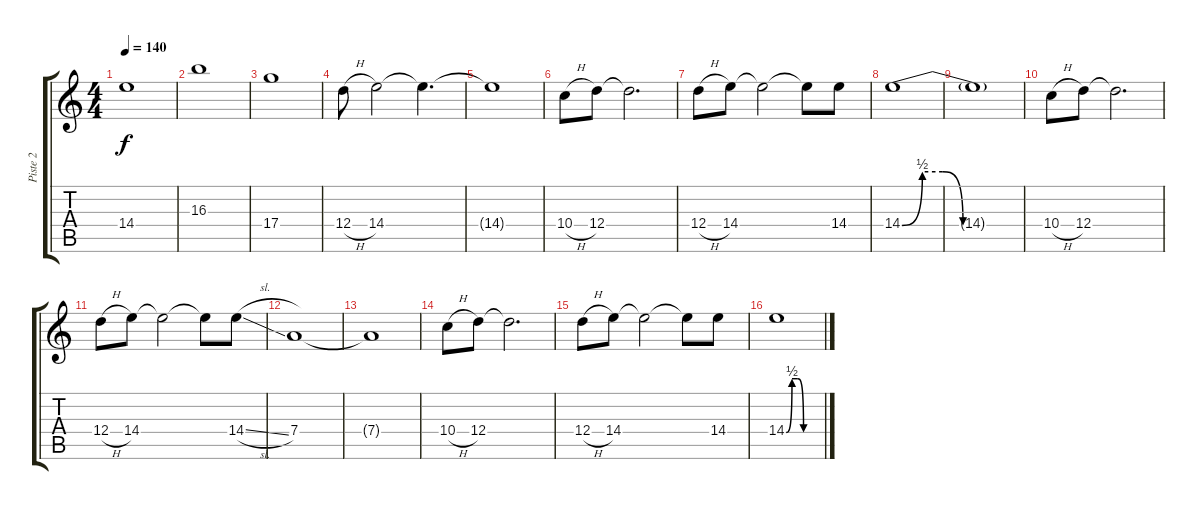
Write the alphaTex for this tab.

\track ("Piste 2" "Piste 2") {instrument overdrivenguitar}
\staff {score tabs}
\tuning (E4 B3 G3 D3 A2 D2) {hide}
\ts (4 4)
\tempo 140
\clef g2
\ks c
14.4{t}.1{dy f} |
16.3.1 |
17.4.1 |
12.4{h}.8 14.4.2 14.4{t}.4{d} |
14.4{t}.1 |
10.4{h}.8 12.4.8 12.4{t}.2{d} |
12.4{h}.8 14.4.8 14.4{t}.2 14.4{t}.8 14.4.8 |
14.4{be (custom 0 0 10 2 20 2 30 0 60 0)}.1 |
14.4{t}.1 |
10.4{h}.8 12.4.8 12.4{t}.2{d} |
12.4{h}.8 14.4.8 14.4{t}.2 14.4{t}.8 14.4{sl}.8 |
7.4.1 |
7.4{t}.1 |
10.4{h}.8 12.4.8 12.4{t}.2{d} |
12.4{h}.8 14.4.8 14.4{t}.2 14.4{t}.8 14.4.8 |
14.4{be (custom 0 0 10 2 20 2 30 0 60 0)}.1
